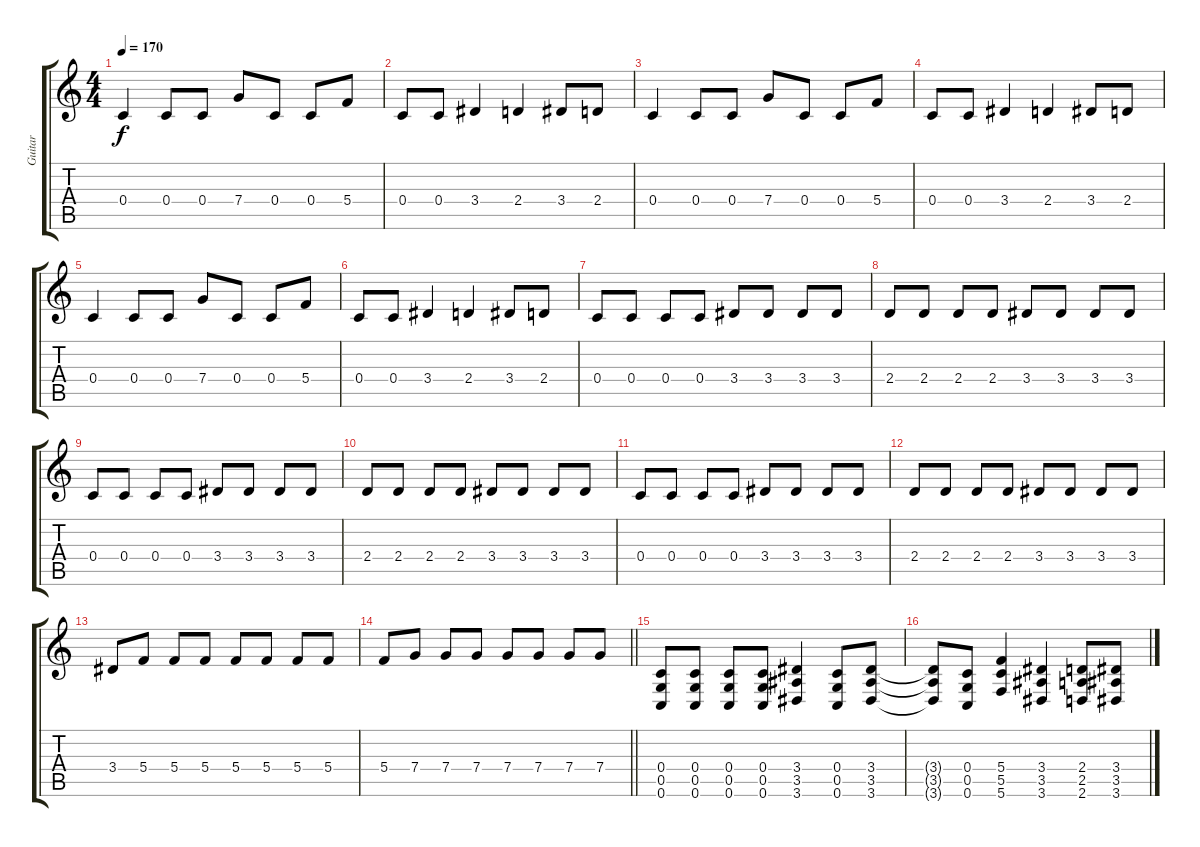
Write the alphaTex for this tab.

\track ("Guitar" "Guitar") {instrument overdrivenguitar}
\staff {score tabs}
\tuning (D4 A3 F3 C3 G2 C2) {hide}
\ts (4 4)
\tempo 170
\clef g2
\ks c
0.4.4{dy f} 0.4.8 0.4.8 7.4.8 0.4.8 0.4.8 5.4.8 |
0.4.8 0.4.8 3.4.4 2.4.4 3.4.8 2.4.8 |
0.4.4 0.4.8 0.4.8 7.4.8 0.4.8 0.4.8 5.4.8 |
0.4.8 0.4.8 3.4.4 2.4.4 3.4.8 2.4.8 |
0.4.4 0.4.8 0.4.8 7.4.8 0.4.8 0.4.8 5.4.8 |
0.4.8 0.4.8 3.4.4 2.4.4 3.4.8 2.4.8 |
0.4.8 0.4.8 0.4.8 0.4.8 3.4.8 3.4.8 3.4.8 3.4.8 |
2.4.8 2.4.8 2.4.8 2.4.8 3.4.8 3.4.8 3.4.8 3.4.8 |
0.4.8 0.4.8 0.4.8 0.4.8 3.4.8 3.4.8 3.4.8 3.4.8 |
2.4.8 2.4.8 2.4.8 2.4.8 3.4.8 3.4.8 3.4.8 3.4.8 |
0.4.8 0.4.8 0.4.8 0.4.8 3.4.8 3.4.8 3.4.8 3.4.8 |
2.4.8 2.4.8 2.4.8 2.4.8 3.4.8 3.4.8 3.4.8 3.4.8 |
3.4.8 5.4.8 5.4.8 5.4.8 5.4.8 5.4.8 5.4.8 5.4.8 |
\barLineRight lightlight
5.4.8 7.4.8 7.4.8 7.4.8 7.4.8 7.4.8 7.4.8 7.4.8 |
(0.4 0.5 0.6).8 (0.4 0.5 0.6).8 (0.4 0.5 0.6).8 (0.4 0.5 0.6).8 (3.4 3.5 3.6).4 (0.4 0.5 0.6).8 (3.4 3.5 3.6).8 |
(3.4{t} 3.5{t} 3.6{t}).8 (0.4 0.5 0.6).8 (5.4 5.5 5.6).4 (3.4 3.5 3.6).4 (2.4 2.5 2.6).8 (3.4 3.5 3.6).8
